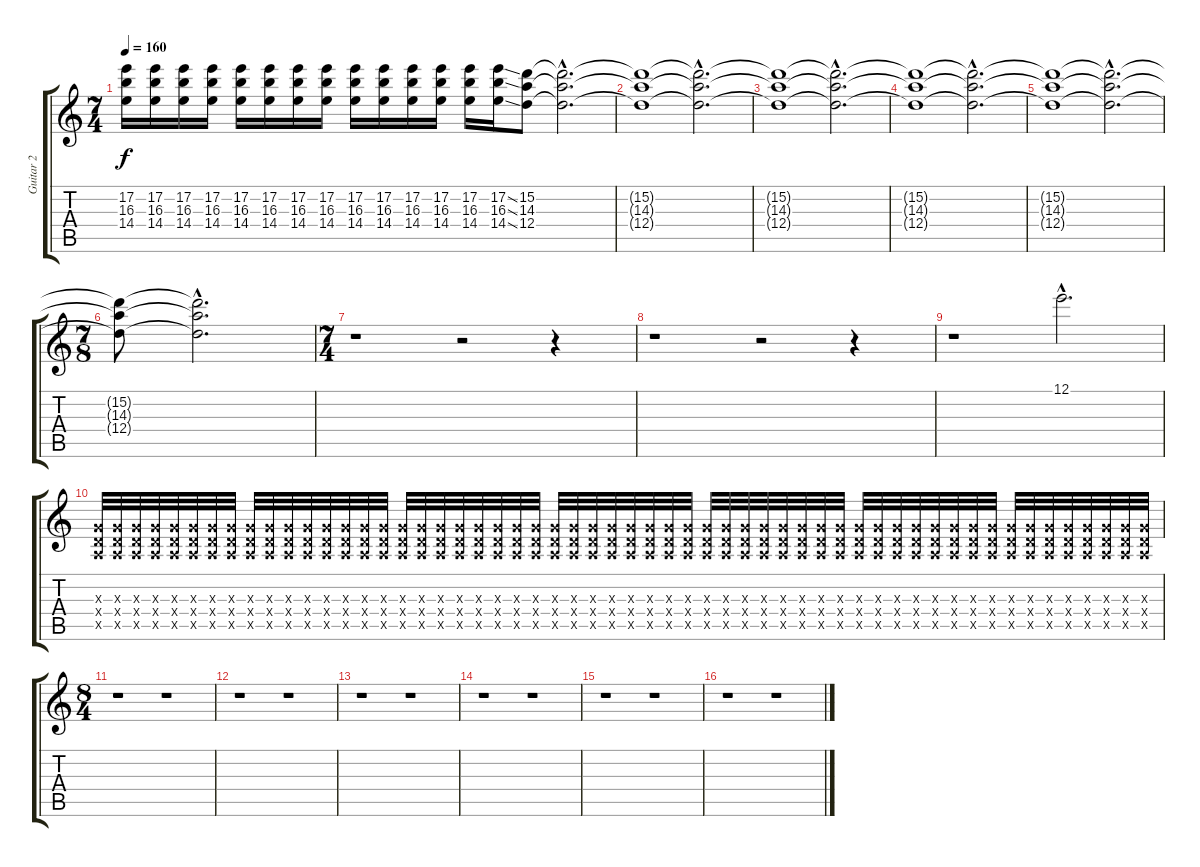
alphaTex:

\track ("Guitar 2" "Guitar 2") {instrument distortionguitar}
\staff {score tabs}
\tuning (E4 B3 G3 D3 A2 D2) {hide}
\ts (7 4)
\tempo 160
\clef g2
\ks c
(17.2 16.3 14.4).16{dy f} (17.2 16.3 14.4).16 (17.2 16.3 14.4).16 (17.2 16.3 14.4).16 (17.2 16.3 14.4).16 (17.2 16.3 14.4).16 (17.2 16.3 14.4).16 (17.2 16.3 14.4).16 (17.2 16.3 14.4).16 (17.2 16.3 14.4).16 (17.2 16.3 14.4).16 (17.2 16.3 14.4).16 (17.2 16.3 14.4).16 (17.2{ss} 16.3{ss} 14.4{ss}).16 (15.2 14.3 12.4).8 (15.2{hac t} 14.3{hac t} 12.4{hac t}).2{d} |
(15.2{t} 14.3{t} 12.4{t}).1 (15.2{hac t} 14.3{hac t} 12.4{hac t}).2{d} |
(15.2{t} 14.3{t} 12.4{t}).1 (15.2{hac t} 14.3{hac t} 12.4{hac t}).2{d} |
(15.2{t} 14.3{t} 12.4{t}).1 (15.2{hac t} 14.3{hac t} 12.4{hac t}).2{d} |
(15.2{t} 14.3{t} 12.4{t}).1 (15.2{hac t} 14.3{hac t} 12.4{hac t}).2{d} |
\ts (7 8)
(15.2{t} 14.3{t} 12.4{t}).8 (15.2{hac t} 14.3{hac t} 12.4{hac t}).2{d} |
\ts (7 4)
r.1 r.2 r.4 |
r.1 r.2 r.4 |
r.1 12.1{hac}.2{d} |
(0.3{x} 0.4{x} 0.5{x}).32 (0.3{x} 0.4{x} 0.5{x}).32 (0.3{x} 0.4{x} 0.5{x}).32 (0.3{x} 0.4{x} 0.5{x}).32 (0.3{x} 0.4{x} 0.5{x}).32 (0.3{x} 0.4{x} 0.5{x}).32 (0.3{x} 0.4{x} 0.5{x}).32 (0.3{x} 0.4{x} 0.5{x}).32 (0.3{x} 0.4{x} 0.5{x}).32 (0.3{x} 0.4{x} 0.5{x}).32 (0.3{x} 0.4{x} 0.5{x}).32 (0.3{x} 0.4{x} 0.5{x}).32 (0.3{x} 0.4{x} 0.5{x}).32 (0.3{x} 0.4{x} 0.5{x}).32 (0.3{x} 0.4{x} 0.5{x}).32 (0.3{x} 0.4{x} 0.5{x}).32 (0.3{x} 0.4{x} 0.5{x}).32 (0.3{x} 0.4{x} 0.5{x}).32 (0.3{x} 0.4{x} 0.5{x}).32 (0.3{x} 0.4{x} 0.5{x}).32 (0.3{x} 0.4{x} 0.5{x}).32 (0.3{x} 0.4{x} 0.5{x}).32 (0.3{x} 0.4{x} 0.5{x}).32 (0.3{x} 0.4{x} 0.5{x}).32 (0.3{x} 0.4{x} 0.5{x}).32 (0.3{x} 0.4{x} 0.5{x}).32 (0.3{x} 0.4{x} 0.5{x}).32 (0.3{x} 0.4{x} 0.5{x}).32 (0.3{x} 0.4{x} 0.5{x}).32 (0.3{x} 0.4{x} 0.5{x}).32 (0.3{x} 0.4{x} 0.5{x}).32 (0.3{x} 0.4{x} 0.5{x}).32 (0.3{x} 0.4{x} 0.5{x}).32 (0.3{x} 0.4{x} 0.5{x}).32 (0.3{x} 0.4{x} 0.5{x}).32 (0.3{x} 0.4{x} 0.5{x}).32 (0.3{x} 0.4{x} 0.5{x}).32 (0.3{x} 0.4{x} 0.5{x}).32 (0.3{x} 0.4{x} 0.5{x}).32 (0.3{x} 0.4{x} 0.5{x}).32 (0.3{x} 0.4{x} 0.5{x}).32 (0.3{x} 0.4{x} 0.5{x}).32 (0.3{x} 0.4{x} 0.5{x}).32 (0.3{x} 0.4{x} 0.5{x}).32 (0.3{x} 0.4{x} 0.5{x}).32 (0.3{x} 0.4{x} 0.5{x}).32 (0.3{x} 0.4{x} 0.5{x}).32 (0.3{x} 0.4{x} 0.5{x}).32 (0.3{x} 0.4{x} 0.5{x}).32 (0.3{x} 0.4{x} 0.5{x}).32 (0.3{x} 0.4{x} 0.5{x}).32 (0.3{x} 0.4{x} 0.5{x}).32 (0.3{x} 0.4{x} 0.5{x}).32 (0.3{x} 0.4{x} 0.5{x}).32 (0.3{x} 0.4{x} 0.5{x}).32 (0.3{x} 0.4{x} 0.5{x}).32 |
\ts (8 4)
r.1 r.1 |
r.1 r.1 |
r.1 r.1 |
r.1 r.1 |
r.1 r.1 |
r.1 r.1
